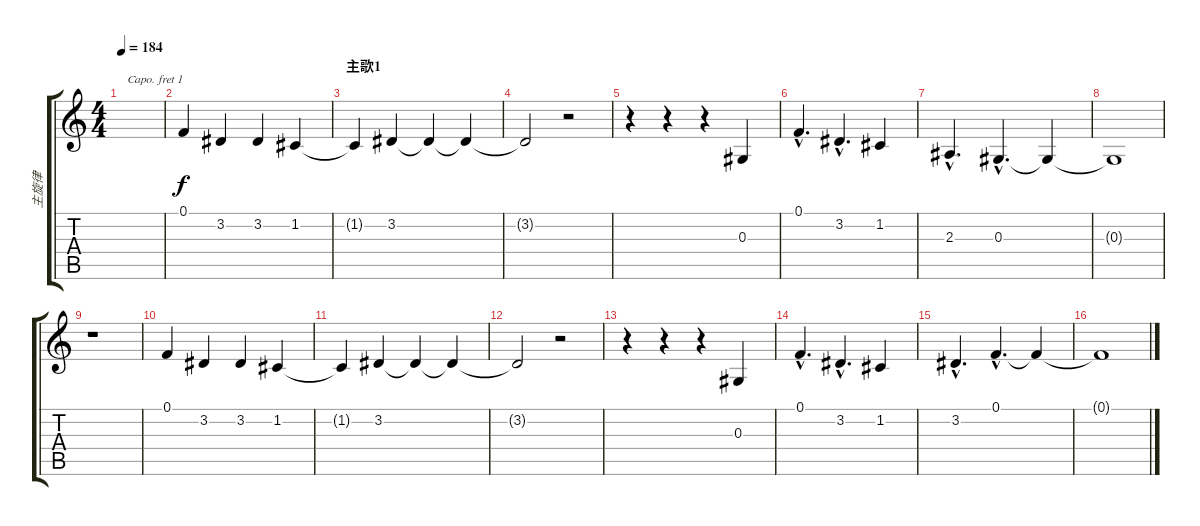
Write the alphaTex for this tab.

\track ("主旋律" "主旋律") {instrument synthvoice}
\staff {score tabs}
\capo 1
\tuning (E4 B3 G3 D3 A2 E2) {hide}
\ts (4 4)
\tempo 184
\clef g2
\ks c
|
0.1.4 3.2.4 3.2.4 1.2.4 |
\section ("" "主歌1")
1.2{t}.4 3.2.4 3.2{t}.4 3.2{t}.4 |
3.2{t}.2 r.2 |
r.4 r.4 r.4 0.3.4 |
0.1{hac}.4{d} 3.2{hac}.4{d} 1.2.4 |
2.3{hac}.4{d} 0.3{hac}.4{d} 0.3{t}.4 |
0.3{t}.1 |
r.1 |
0.1.4 3.2.4 3.2.4 1.2.4 |
1.2{t}.4 3.2.4 3.2{t}.4 3.2{t}.4 |
3.2{t}.2 r.2 |
r.4 r.4 r.4 0.3.4 |
0.1{hac}.4{d} 3.2{hac}.4{d} 1.2.4 |
3.2{hac}.4{d} 0.1{hac}.4{d} 0.1{t}.4 |
0.1{t}.1
